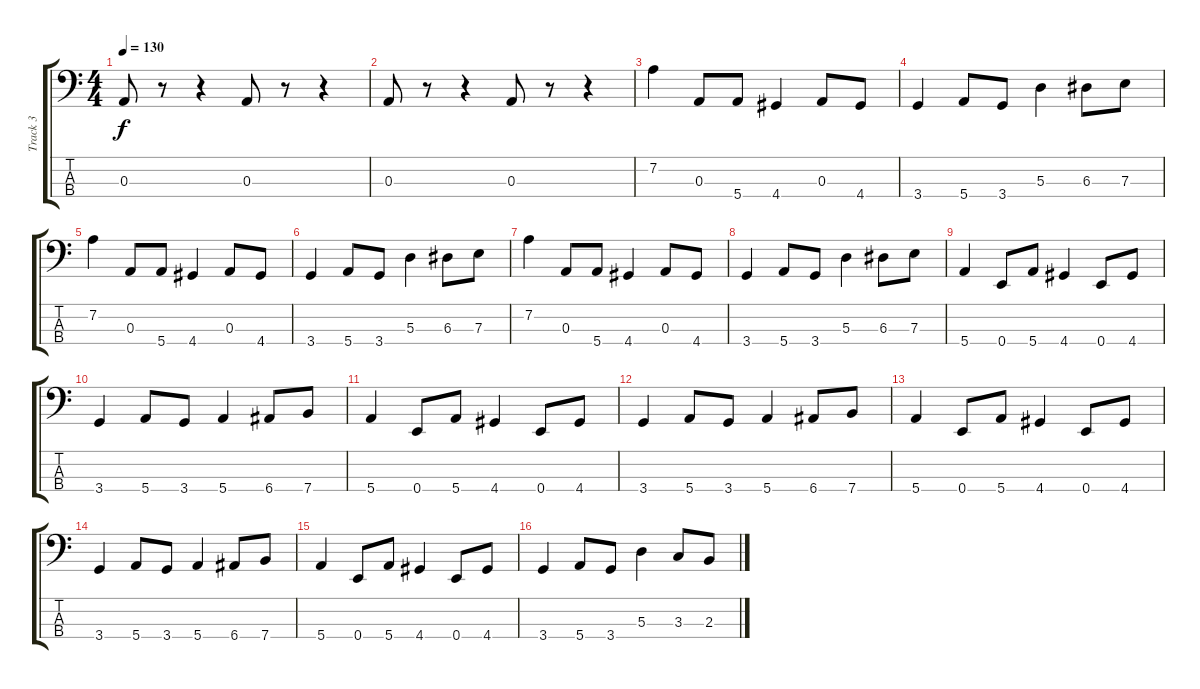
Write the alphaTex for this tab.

\track ("Track 3" "Track 3") {instrument electricbasspick}
\staff {score tabs}
\tuning (G2 D2 A1 E1) {hide}
\ts (4 4)
\tempo 130
\clef f4
\ks c
0.3.8{dy f} r.8 r.4 0.3.8 r.8 r.4 |
0.3.8 r.8 r.4 0.3.8 r.8 r.4 |
7.2.4 0.3.8 5.4.8 4.4.4 0.3.8 4.4.8 |
3.4.4 5.4.8 3.4.8 5.3.4 6.3.8 7.3.8 |
7.2.4 0.3.8 5.4.8 4.4.4 0.3.8 4.4.8 |
3.4.4 5.4.8 3.4.8 5.3.4 6.3.8 7.3.8 |
7.2.4 0.3.8 5.4.8 4.4.4 0.3.8 4.4.8 |
3.4.4 5.4.8 3.4.8 5.3.4 6.3.8 7.3.8 |
5.4.4 0.4.8 5.4.8 4.4.4 0.4.8 4.4.8 |
3.4.4 5.4.8 3.4.8 5.4.4 6.4.8 7.4.8 |
5.4.4 0.4.8 5.4.8 4.4.4 0.4.8 4.4.8 |
3.4.4 5.4.8 3.4.8 5.4.4 6.4.8 7.4.8 |
5.4.4 0.4.8 5.4.8 4.4.4 0.4.8 4.4.8 |
3.4.4 5.4.8 3.4.8 5.4.4 6.4.8 7.4.8 |
5.4.4 0.4.8 5.4.8 4.4.4 0.4.8 4.4.8 |
3.4.4 5.4.8 3.4.8 5.3.4 3.3.8 2.3.8
